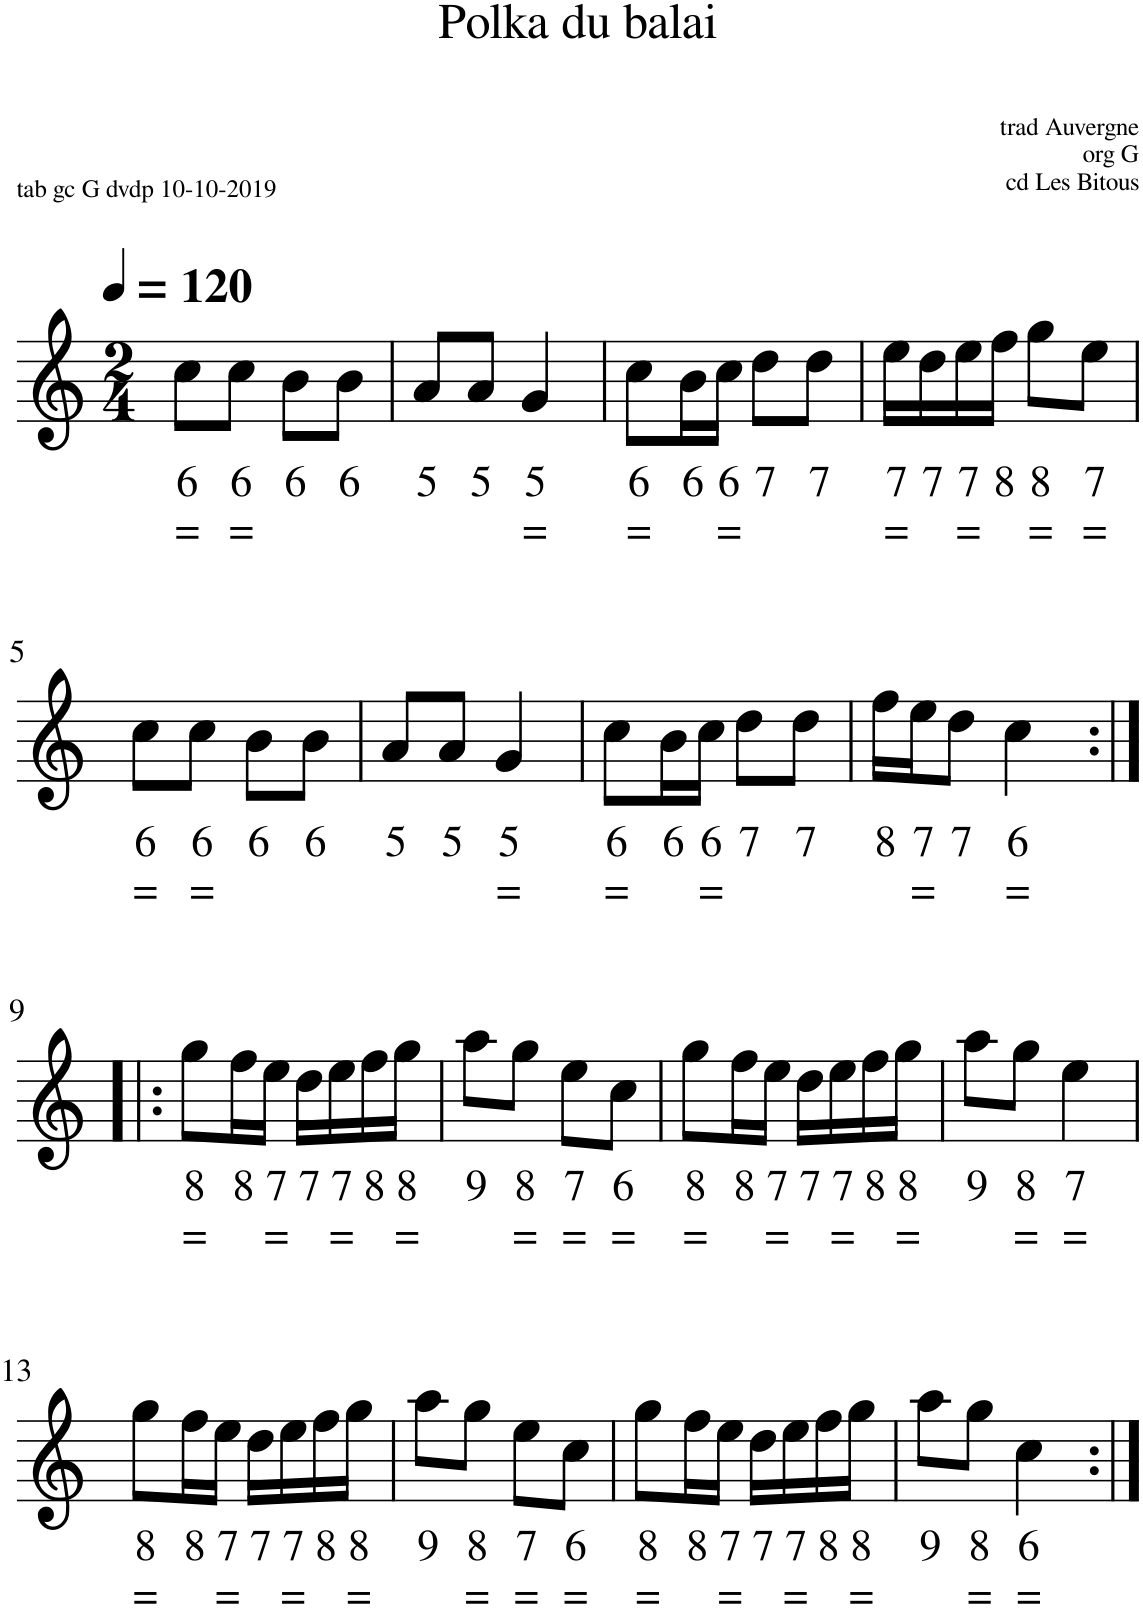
**kern	**text	**text
*part1	*part1	*part1
*staff1	*staff1	*staff1
*I"Accordeon	*	*
*I'Acc.	*	*
*clefG2	*	*
*k[]	*	*
*M2/4	*	*
*MM120	*	*
=1	=1	=1
!	!LO:LY:b	!LO:LY:b
8cc\L	6	=
!	!LO:LY:b	!LO:LY:b
8cc\J	6	=
!	!LO:LY:b	!
8b\L	6	.
!	!LO:LY:b	!
8b\J	6	.
=2	=2	=2
!	!LO:LY:b	!
8a/L	5	.
!	!LO:LY:b	!
8a/J	5	.
!	!LO:LY:b	!LO:LY:b
4g/	5	=
=3	=3	=3
!	!LO:LY:b	!LO:LY:b
8cc\L	6	=
!	!LO:LY:b	!
16b\L	6	.
!	!LO:LY:b	!LO:LY:b
16cc\JJ	6	=
!	!LO:LY:b	!
8dd\L	7	.
!	!LO:LY:b	!
8dd\J	7	.
=4	=4	=4
!	!LO:LY:b	!LO:LY:b
16ee\LL	7	=
!	!LO:LY:b	!
16dd\	7	.
!	!LO:LY:b	!LO:LY:b
16ee\	7	=
!	!LO:LY:b	!
16ff\JJ	8	.
!	!LO:LY:b	!LO:LY:b
8gg\L	8	=
!	!LO:LY:b	!LO:LY:b
8ee\J	7	=
!!LO:LB:g=z
=5	=5	=5
!	!LO:LY:b	!LO:LY:b
8cc\L	6	=
!	!LO:LY:b	!LO:LY:b
8cc\J	6	=
!	!LO:LY:b	!
8b\L	6	.
!	!LO:LY:b	!
8b\J	6	.
=6	=6	=6
!	!LO:LY:b	!
8a/L	5	.
!	!LO:LY:b	!
8a/J	5	.
!	!LO:LY:b	!LO:LY:b
4g/	5	=
=7	=7	=7
!	!LO:LY:b	!LO:LY:b
8cc\L	6	=
!	!LO:LY:b	!
16b\L	6	.
!	!LO:LY:b	!LO:LY:b
16cc\JJ	6	=
!	!LO:LY:b	!
8dd\L	7	.
!	!LO:LY:b	!
8dd\J	7	.
=8	=8	=8
!	!LO:LY:b	!
16ff\LL	8	.
!	!LO:LY:b	!LO:LY:b
16ee\J	7	=
!	!LO:LY:b	!
8dd\J	7	.
!	!LO:LY:b	!LO:LY:b
4cc\	6	=
!!LO:LB:g=z
=9:|!|:	=9:|!|:	=9:|!|:
!	!LO:LY:b	!LO:LY:b
8gg\L	8	=
!	!LO:LY:b	!
16ff\L	8	.
!	!LO:LY:b	!LO:LY:b
16ee\JJ	7	=
!	!LO:LY:b	!
16dd\LL	7	.
!	!LO:LY:b	!LO:LY:b
16ee\	7	=
!	!LO:LY:b	!
16ff\	8	.
!	!LO:LY:b	!LO:LY:b
16gg\JJ	8	=
=10	=10	=10
!	!LO:LY:b	!
8aa\L	9	.
!	!LO:LY:b	!LO:LY:b
8gg\J	8	=
!	!LO:LY:b	!LO:LY:b
8ee\L	7	=
!	!LO:LY:b	!LO:LY:b
8cc\J	6	=
=11	=11	=11
!	!LO:LY:b	!LO:LY:b
8gg\L	8	=
!	!LO:LY:b	!
16ff\L	8	.
!	!LO:LY:b	!LO:LY:b
16ee\JJ	7	=
!	!LO:LY:b	!
16dd\LL	7	.
!	!LO:LY:b	!LO:LY:b
16ee\	7	=
!	!LO:LY:b	!
16ff\	8	.
!	!LO:LY:b	!LO:LY:b
16gg\JJ	8	=
=12	=12	=12
!	!LO:LY:b	!
8aa\L	9	.
!	!LO:LY:b	!LO:LY:b
8gg\J	8	=
!	!LO:LY:b	!LO:LY:b
4ee\	7	=
!!LO:LB:g=z
=13	=13	=13
!	!LO:LY:b	!LO:LY:b
8gg\L	8	=
!	!LO:LY:b	!
16ff\L	8	.
!	!LO:LY:b	!LO:LY:b
16ee\JJ	7	=
!	!LO:LY:b	!
16dd\LL	7	.
!	!LO:LY:b	!LO:LY:b
16ee\	7	=
!	!LO:LY:b	!
16ff\	8	.
!	!LO:LY:b	!LO:LY:b
16gg\JJ	8	=
=14	=14	=14
!	!LO:LY:b	!
8aa\L	9	.
!	!LO:LY:b	!LO:LY:b
8gg\J	8	=
!	!LO:LY:b	!LO:LY:b
8ee\L	7	=
!	!LO:LY:b	!LO:LY:b
8cc\J	6	=
=15	=15	=15
!	!LO:LY:b	!LO:LY:b
8gg\L	8	=
!	!LO:LY:b	!
16ff\L	8	.
!	!LO:LY:b	!LO:LY:b
16ee\JJ	7	=
!	!LO:LY:b	!
16dd\LL	7	.
!	!LO:LY:b	!LO:LY:b
16ee\	7	=
!	!LO:LY:b	!
16ff\	8	.
!	!LO:LY:b	!LO:LY:b
16gg\JJ	8	=
=16	=16	=16
!	!LO:LY:b	!
8aa\L	9	.
!	!LO:LY:b	!LO:LY:b
8gg\J	8	=
!	!LO:LY:b	!LO:LY:b
4cc\	6	=
=:|!	=:|!	=:|!
*-	*-	*-
